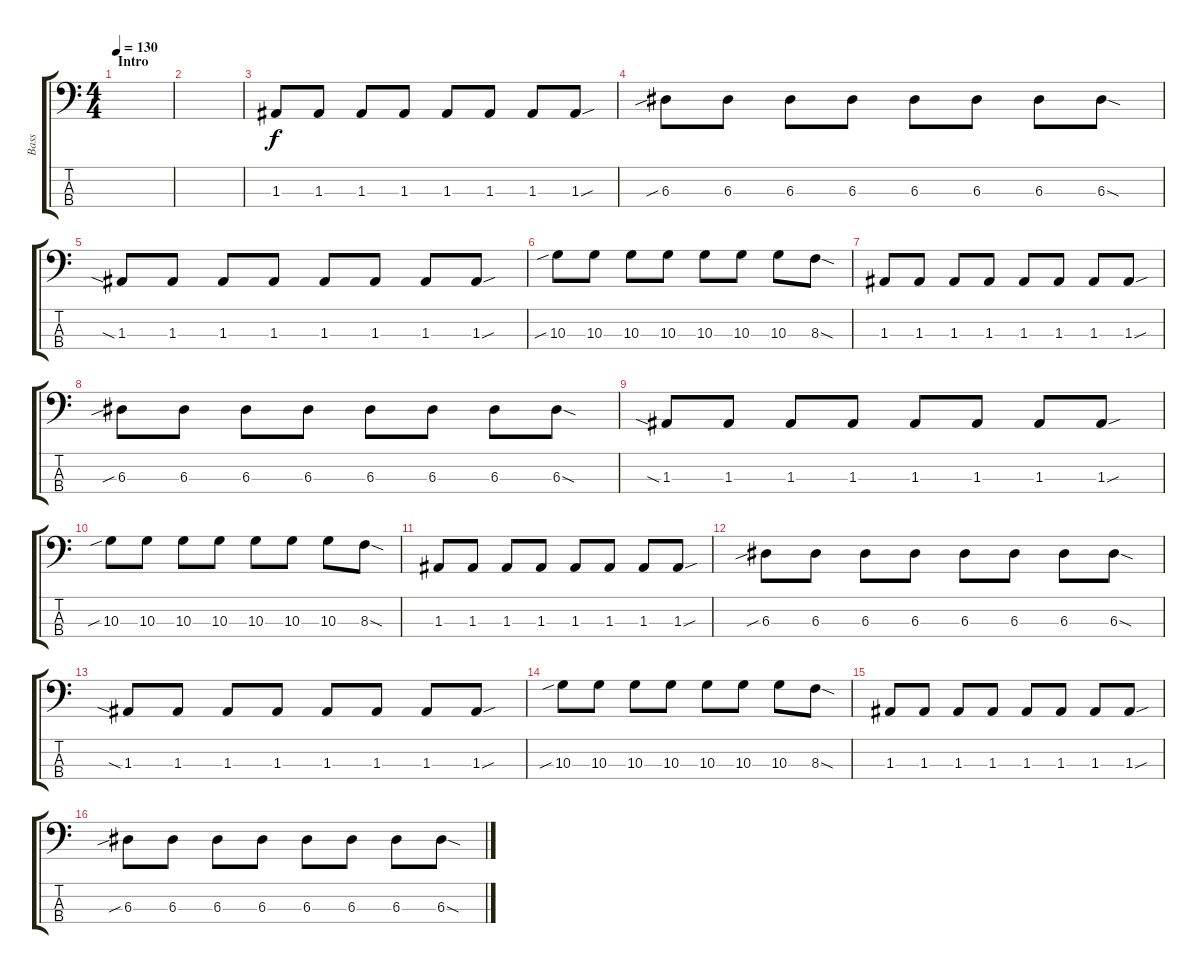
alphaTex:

\track ("Bass" "Bass") {instrument electricbasspick}
\staff {score tabs}
\tuning (G2 D2 A1 E1) {hide}
\ts (4 4)
\section ("" "Intro")
\tempo 130
\clef f4
\ks c
|
|
1.3.8 1.3.8 1.3.8 1.3.8 1.3.8 1.3.8 1.3.8 1.3{sou}.8 |
6.3{sib}.8 6.3.8 6.3.8 6.3.8 6.3.8 6.3.8 6.3.8 6.3{sod}.8 |
1.3{sia}.8 1.3.8 1.3.8 1.3.8 1.3.8 1.3.8 1.3.8 1.3{sou}.8 |
10.3{sib}.8 10.3.8 10.3.8 10.3.8 10.3.8 10.3.8 10.3.8 8.3{sod}.8 |
1.3.8 1.3.8 1.3.8 1.3.8 1.3.8 1.3.8 1.3.8 1.3{sou}.8 |
6.3{sib}.8 6.3.8 6.3.8 6.3.8 6.3.8 6.3.8 6.3.8 6.3{sod}.8 |
1.3{sia}.8 1.3.8 1.3.8 1.3.8 1.3.8 1.3.8 1.3.8 1.3{sou}.8 |
10.3{sib}.8 10.3.8 10.3.8 10.3.8 10.3.8 10.3.8 10.3.8 8.3{sod}.8 |
1.3.8 1.3.8 1.3.8 1.3.8 1.3.8 1.3.8 1.3.8 1.3{sou}.8 |
6.3{sib}.8 6.3.8 6.3.8 6.3.8 6.3.8 6.3.8 6.3.8 6.3{sod}.8 |
1.3{sia}.8 1.3.8 1.3.8 1.3.8 1.3.8 1.3.8 1.3.8 1.3{sou}.8 |
10.3{sib}.8 10.3.8 10.3.8 10.3.8 10.3.8 10.3.8 10.3.8 8.3{sod}.8 |
1.3.8 1.3.8 1.3.8 1.3.8 1.3.8 1.3.8 1.3.8 1.3{sou}.8 |
6.3{sib}.8 6.3.8 6.3.8 6.3.8 6.3.8 6.3.8 6.3.8 6.3{sod}.8
